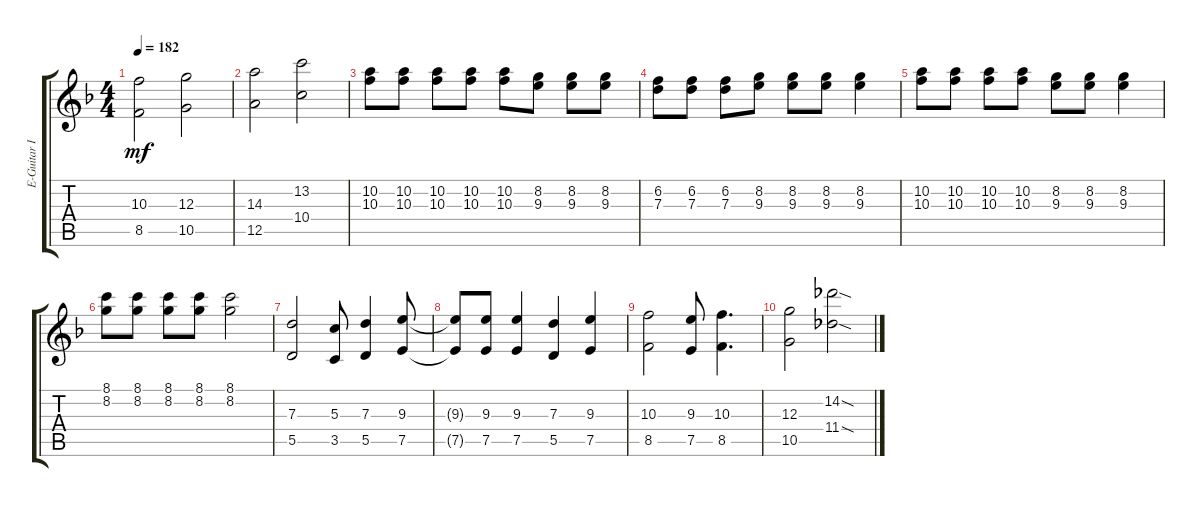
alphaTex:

\track ("E-Guitar III" "E-Guitar I") {instrument distortionguitar}
\staff {score tabs}
\tuning (E4 B3 G3 D3 A2 D2) {hide}
\ts (4 4)
\tempo 182
\clef g2
\ks f
(10.3 8.5).2{dy mf} (12.3 10.5).2 |
(14.3 12.5).2 (13.2 10.4).2 |
(10.2 10.3).8 (10.2 10.3).8 (10.2 10.3).8 (10.2 10.3).8 (10.2 10.3).8 (8.2 9.3).8 (8.2 9.3).8 (8.2 9.3).8 |
(6.2 7.3).8 (6.2 7.3).8 (6.2 7.3).8 (8.2 9.3).8 (8.2 9.3).8 (8.2 9.3).8 (8.2 9.3).4 |
(10.2 10.3).8 (10.2 10.3).8 (10.2 10.3).8 (10.2 10.3).8 (8.2 9.3).8 (8.2 9.3).8 (8.2 9.3).4 |
(8.1 8.2).8 (8.1 8.2).8 (8.1 8.2).8 (8.1 8.2).8 (8.1 8.2).2 |
(7.3 5.5).2 (5.3 3.5).8 (7.3 5.5).4 (9.3 7.5).8 |
(9.3{t} 7.5{t}).8 (9.3 7.5).8 (9.3 7.5).4 (7.3 5.5).4 (9.3 7.5).4 |
(10.3 8.5).2 (9.3 7.5).8 (10.3 8.5).4{d} |
(12.3 10.5).2 (14.2{sod} 11.4{sod}).2
